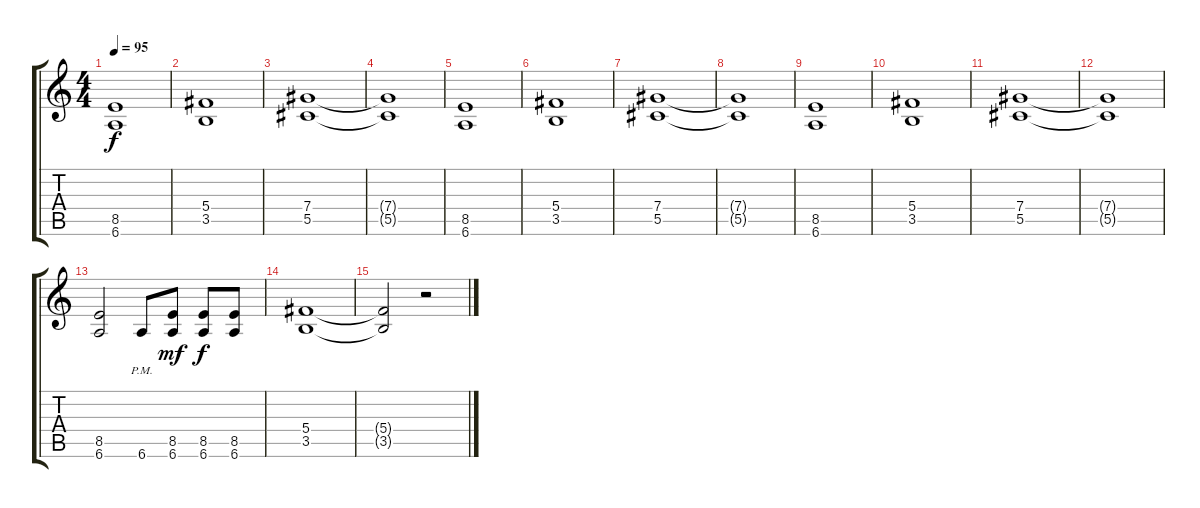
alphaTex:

\track "" {instrument acousticguitarsteel}
\staff {score tabs}
\tuning (Eb4 Bb3 Gb3 Db3 Ab2 Eb2) {hide}
\ts (4 4)
\tempo 95
\clef g2
\ks c
(8.5 6.6).1{dy f volume 15 instrument distortionguitar} |
(5.4 3.5).1 |
(7.4 5.5).1 |
(7.4{t} 5.5{t}).1 |
(8.5 6.6).1{volume 15 instrument distortionguitar} |
(5.4 3.5).1 |
(7.4 5.5).1 |
(7.4{t} 5.5{t}).1 |
(8.5 6.6).1{volume 15 instrument distortionguitar} |
(5.4 3.5).1 |
(7.4 5.5).1 |
(7.4{t} 5.5{t}).1 |
(8.5 6.6).2{volume 16 balance 10 instrument distortionguitar} 6.6{pm}.8 (8.5 6.6).8{dy mf} (8.5 6.6).8{dy f} (8.5 6.6).8 |
(5.4 3.5).1{volume 2} |
(5.4{t} 3.5{t}).2 r.2
